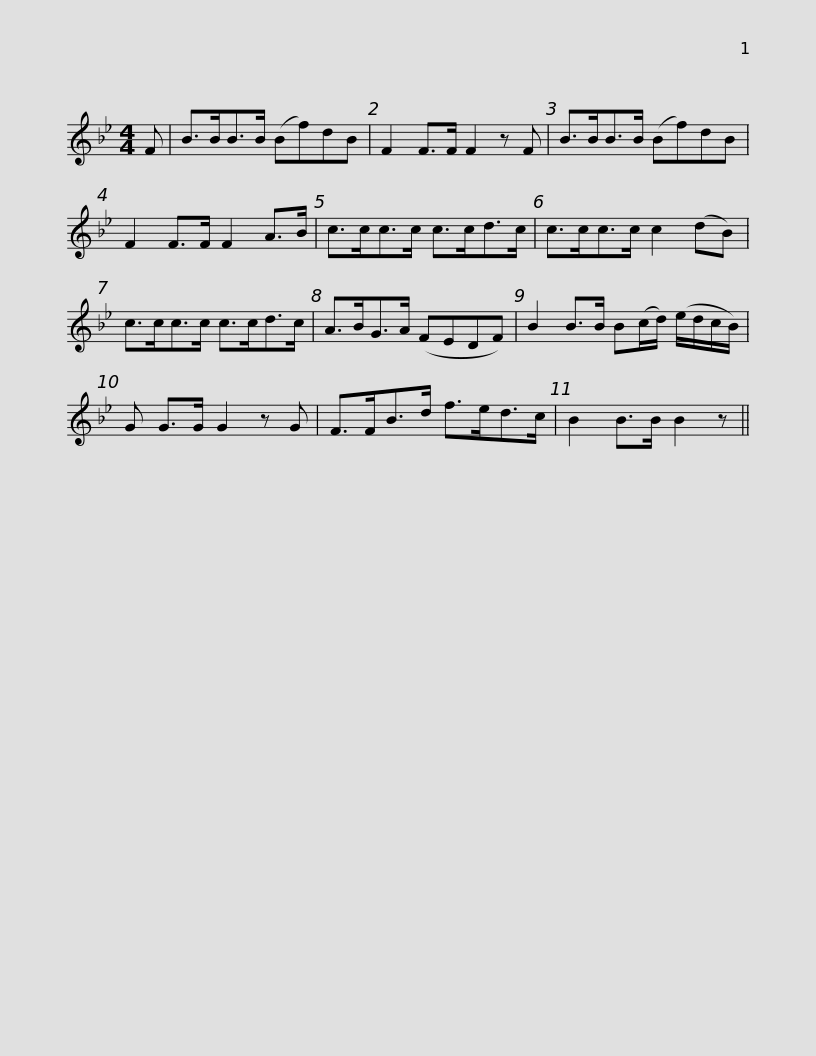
X:1
L:1/8
M:4/4
I:linebreak $
K:Bb
V:1 treble
V:1
 F | B>BB>B (Bf)dB | F2 F>F F2 z F | B>BB>B (Bf)dB | F2 F>F F2 A>B | %5
 c>cc>c c>cd>c |$ c>cc>c c2 (dB) | c>cc>c c>cd>c | A>BG>A (FEDF) | B2 B>B B(c/d/) (e/d/c/B/) | %10
 G G>G G2 z G |$ F>FB>d f>ed>c | B2 B>B B2 z || %13
